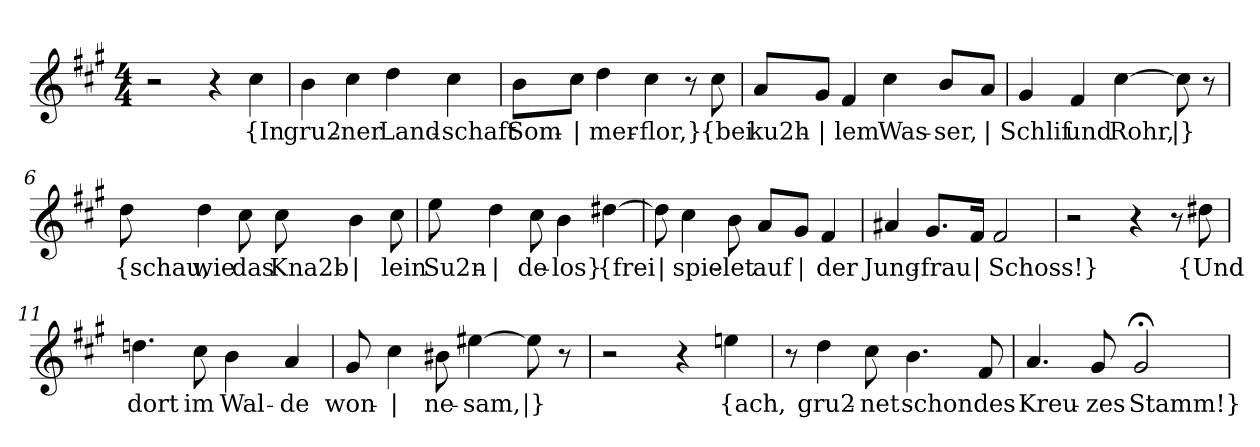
**kern	**text
*part1	*part1
*staff1	*staff1
*clefG2	*
*k[f#c#g#]	*
*M4/4	*
=1	=1
2r	.
4r	.
!	!LO:LY:b
4cc#\	{In
=2	=2
!	!LO:LY:b
4b\	gru2-
!	!LO:LY:b
4cc#\	-ner
!	!LO:LY:b
4dd\	Land-
!	!LO:LY:b
4cc#\	-schaft
=3	=3
!	!LO:LY:b
8b\L	Som-
!	!LO:LY:b
8cc#\J	|
!	!LO:LY:b
4dd\	-mer-
!	!LO:LY:b
4cc#\	-flor,}
8r	.
!	!LO:LY:b
8cc#\	{bei
=4	=4
!	!LO:LY:b
8a/L	ku2h-
!	!LO:LY:b
8g#/J	|
!	!LO:LY:b
4f#/	-lem
!	!LO:LY:b
4cc#\	Was-
!	!LO:LY:b
8b/L	-ser,
!	!LO:LY:b
8a/J	|
!!LO:LB:g=z
=5	=5
!	!LO:LY:b
4g#/	Schlif
!	!LO:LY:b
4f#/	und
!	!LO:LY:b
[4cc#\	Rohr,
!	!LO:LY:b
8cc#\]	|}
8r	.
=6	=6
!	!LO:LY:b
8dd\	{schau,
!	!LO:LY:b
4dd\	wie
!	!LO:LY:b
8cc#\	das
!	!LO:LY:b
8cc#\	Kna2b-
!	!LO:LY:b
4b\	|
!	!LO:LY:b
8cc#\	-lein
=7	=7
!	!LO:LY:b
8ee\	Su2n-
!	!LO:LY:b
4dd\	|
!	!LO:LY:b
8cc#\	-de-
!	!LO:LY:b
4b\	-los}
!	!LO:LY:b
[4dd#X\	{frei
=8	=8
!	!LO:LY:b
8dd#\]	|
!	!LO:LY:b
4cc#\	spie-
!	!LO:LY:b
8b\	-let
!	!LO:LY:b
8a/L	auf
!	!LO:LY:b
8g#/J	|
!	!LO:LY:b
4f#/	der
!!LO:LB:g=z
=9	=9
!	!LO:LY:b
4a#X/	Jung-
!	!LO:LY:b
8.g#/L	-frau
!	!LO:LY:b
16f#/Jk	|
!	!LO:LY:b
2f#/	Schoss!}
=10	=10
2r	.
4r	.
8r	.
!	!LO:LY:b
8dd#X\	{Und
=11	=11
!	!LO:LY:b
4.ddn\	dort
!	!LO:LY:b
8cc#\	im
!	!LO:LY:b
4b\	Wal-
!	!LO:LY:b
4a/	-de
=12	=12
!	!LO:LY:b
8g#/	won-
!	!LO:LY:b
4cc#\	|
!	!LO:LY:b
8b#X\	-ne-
!	!LO:LY:b
[4ee#X\	-sam,
!	!LO:LY:b
8ee#\]	|}
8r	.
=13	=13
2r	.
4r	.
!	!LO:LY:b
4een\	{ach,
!!LO:LB:g=z
=14	=14
8r	.
!	!LO:LY:b
4dd\	gru2-
!	!LO:LY:b
8cc#\	-net
!	!LO:LY:b
4.b\	schon
!	!LO:LY:b
8f#/	des
=15	=15
!	!LO:LY:b
4.a/	Kreu-
!	!LO:LY:b
8g#/	-zes
!	!LO:LY:b
2g#;</	Stamm!}
=	=
*-	*-
